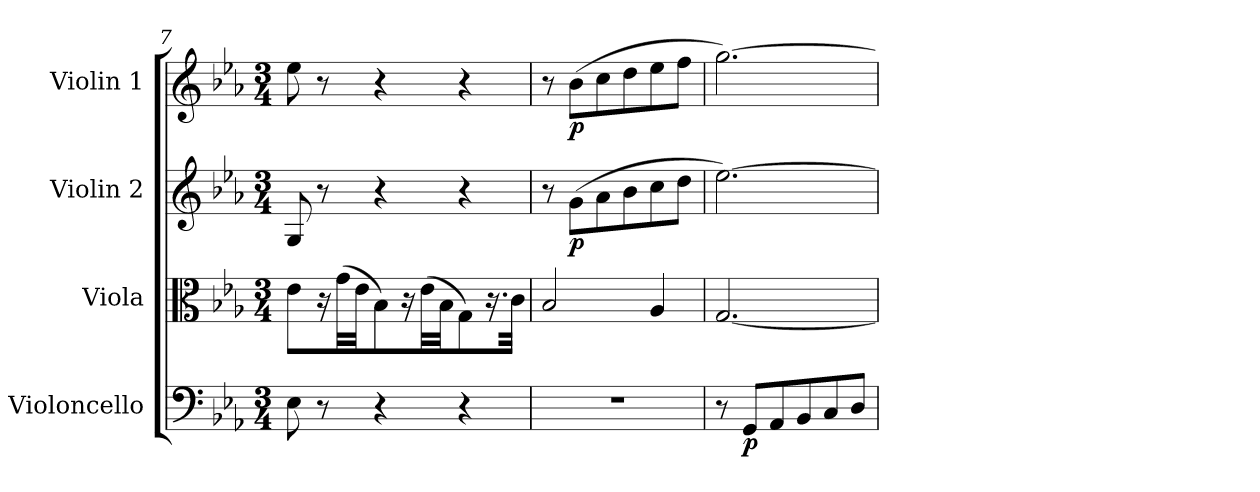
**kern	**dynam	**kern	**kern	**dynam	**kern	**dynam
*part4	*part4	*part3	*part2	*part2	*part1	*part1
*staff4	*staff4	*staff3	*staff2	*staff2	*staff1	*staff1
*I"Violoncello	*	*I"Viola	*I"Violin 2	*	*I"Violin 1	*
*I'Vc	*	*I'Vla	*I'Vln	*	*I'Vln	*
!!LO:LB:g=z
*clefF4	*	*clefC3	*clefG2	*	*clefG2	*
*k[b-e-a-]	*	*k[b-e-a-]	*k[b-e-a-]	*	*k[b-e-a-]	*
*M3/4	*	*M3/4	*M3/4	*	*M3/4	*
=7	=7	=7	=7	=7	=7	=7
8E-\	.	8e-\L	8G/	.	8ee-\	.
8r	.	16r	8r	.	8r	.
.	.	(32g\L	.	.	.	.
.	.	32e-\JJJ	.	.	.	.
4r	.	8B-\L)	4r	.	4r	.
.	.	16r	.	.	.	.
.	.	(32e-\L	.	.	.	.
.	.	32B-\JJJ	.	.	.	.
4r	.	8G/L)	4r	.	4r	.
.	.	16.r	.	.	.	.
.	.	32c/JJk	.	.	.	.
=8	=8	=8	=8	=8	=8	=8
2.r	.	2B-/	8r	.	8r	.
!	!	!	!	!LO:DY:b	!	!LO:DY:b
.	.	.	(8g\L	p	(8b-\L	p
.	.	.	8a-\	.	8cc\	.
.	.	.	8b-\	.	8dd\	.
.	.	4A-/	8cc\	.	8ee-\	.
.	.	.	8dd\J	.	8ff\J	.
=9	=9	=9	=9	=9	=9	=9
8r	.	[2.G/	[2.ee-\)	.	[2.gg\)	.
!	!LO:DY:b	!	!	!	!	!
8GG/L	p	.	.	.	.	.
8AA-/	.	.	.	.	.	.
8BB-/	.	.	.	.	.	.
8C/	.	.	.	.	.	.
8D/J	.	.	.	.	.	.
=	=	=	=	=	=	=
*-	*-	*-	*-	*-	*-	*-
